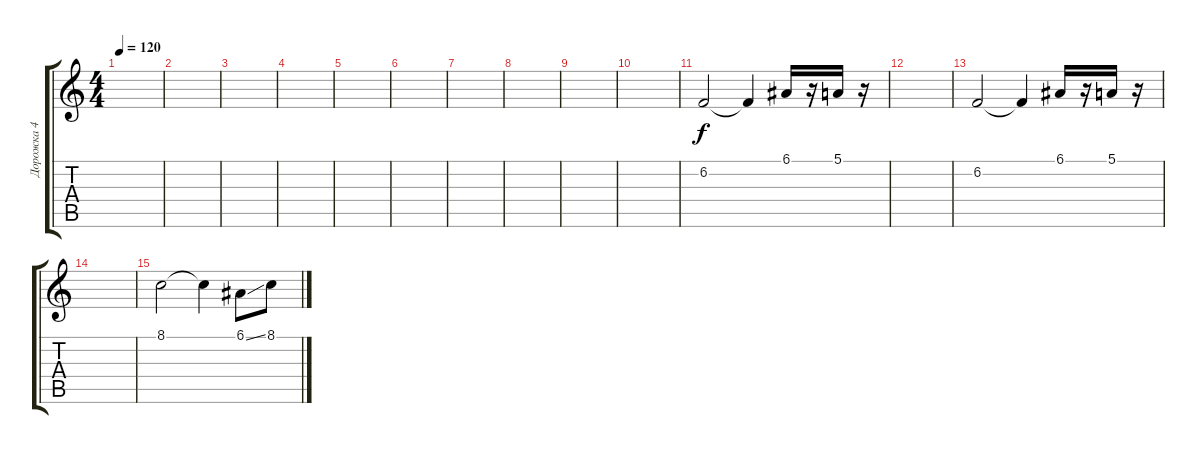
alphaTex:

\track ("Дорожка 4" "Дорожка 4") {instrument lead6voice}
\staff {score tabs}
\tuning (E4 B3 G3 D3 A2 E2) {hide}
\ts (4 4)
\tempo 120
\clef g2
\ks c
|
|
|
|
|
|
|
|
|
|
6.2.2 6.2{t}.4 6.1.16 r.16 5.1.16 r.16 |
|
6.2.2 6.2{t}.4 6.1.16 r.16 5.1.16 r.16 |
|
8.1.2 8.1{t}.4 6.1{ss}.8 8.1.8
